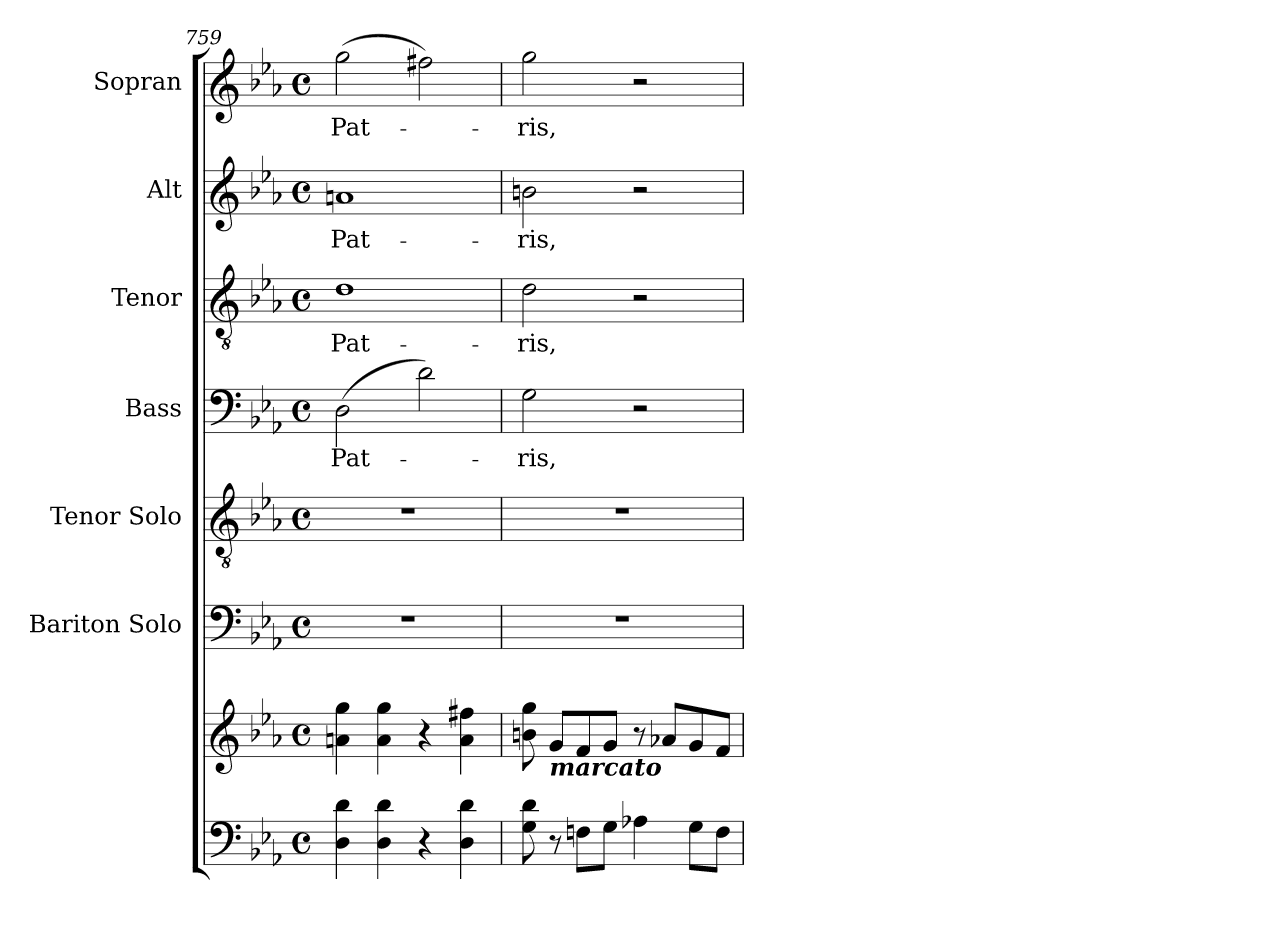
**kern	**kern	**kern	**kern	**kern	**text	**kern	**text	**kern	**text	**kern	**text
*part7	*part7	*part6	*part5	*part4	*part4	*part3	*part3	*part2	*part2	*part1	*part1
*staff8	*staff7	*staff6	*staff5	*staff4	*staff4	*staff3	*staff3	*staff2	*staff2	*staff1	*staff1
*	*	*I"Bariton Solo	*I"Tenor Solo	*I"Bass	*	*I"Tenor	*	*I"Alt	*	*I"Sopran	*
*	*	*	*	*I'B.	*	*I'T.	*	*I'A.	*	*I'S.	*
!!LO:PB:g=z
*clefF4	*clefG2	*clefF4	*clefGv2	*clefF4	*	*clefGv2	*	*clefG2	*	*clefG2	*
*k[b-e-a-]	*k[b-e-a-]	*k[b-e-a-]	*k[b-e-a-]	*k[b-e-a-]	*	*k[b-e-a-]	*	*k[b-e-a-]	*	*k[b-e-a-]	*
*E-:	*E-:	*E-:	*E-:	*E-:	*	*E-:	*	*E-:	*	*E-:	*
*M4/4	*M4/4	*M4/4	*M4/4	*M4/4	*	*M4/4	*	*M4/4	*	*M4/4	*
*met(c)	*met(c)	*met(c)	*met(c)	*met(c)	*	*met(c)	*	*met(c)	*	*met(c)	*
=759	=759	=759	=759	=759	=759	=759	=759	=759	=759	=759	=759
!	!	!	!	!	!LO:LY:b	!	!LO:LY:b	!	!LO:LY:b	!	!LO:LY:b
4D\ 4d\	4an\ 4gg\	1r	1r	(>2D\	Pat-	1d	Pat-	1an	Pat-	(>2gg\	Pat-
4D\ 4d\	4a\ 4gg\	.	.	.	.	.	.	.	.	.	.
4r	4r	.	.	2d\)	.	.	.	.	.	2ff#X\)	.
4D\ 4d\	4a\ 4ff#X\	.	.	.	.	.	.	.	.	.	.
=760	=760	=760	=760	=760	=760	=760	=760	=760	=760	=760	=760
!	!	!	!	!	!LO:LY:b	!	!LO:LY:b	!	!LO:LY:b	!	!LO:LY:b
8G\ 8d\	8bn\ 8gg\	1r	1r	2G\	-ris,	2d\	-ris,	2bn\	-ris,	2gg\	-ris,
!	!LO:TX:b:Bi:t=marcato	!	!	!	!	!	!	!	!	!	!
8r	8g/L	.	.	.	.	.	.	.	.	.	.
8Fn\L	8f/	.	.	.	.	.	.	.	.	.	.
8G\J	8g/J	.	.	.	.	.	.	.	.	.	.
4A-X\	8r	.	.	2r	.	2r	.	2r	.	2r	.
.	8a-X/L	.	.	.	.	.	.	.	.	.	.
8G\L	8g/	.	.	.	.	.	.	.	.	.	.
8F\J	8f/J	.	.	.	.	.	.	.	.	.	.
=	=	=	=	=	=	=	=	=	=	=	=
*-	*-	*-	*-	*-	*-	*-	*-	*-	*-	*-	*-
